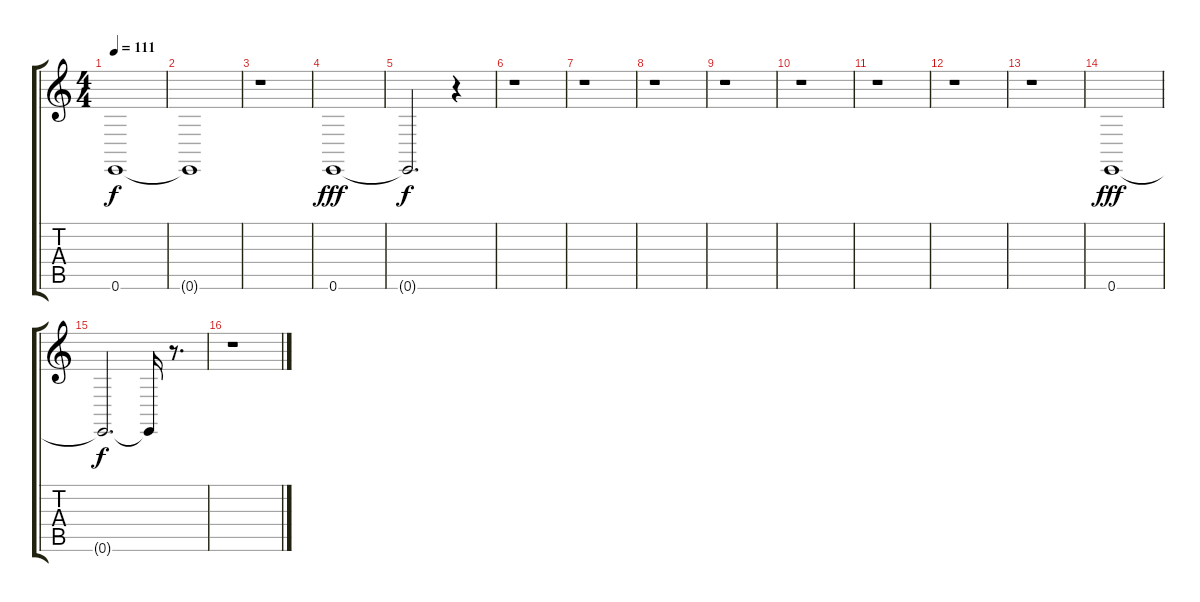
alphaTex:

\track "" {instrument synthstrings1}
\staff {score tabs}
\tuning (E4 B3 G3 D3 A2 E2) {hide}
\ts (4 4)
\tempo 111
\clef g2
\ks c
0.6{t}.1{dy f} |
0.6{t}.1 |
r.1 |
0.6.1{dy fff} |
0.6{t}.2{d dy f} r.4 |
r.1 |
r.1 |
r.1 |
r.1 |
r.1 |
r.1 |
r.1 |
r.1 |
0.6.1{dy fff} |
0.6{t}.2{d dy f} 0.6{t}.16 r.8{d} |
r.1
